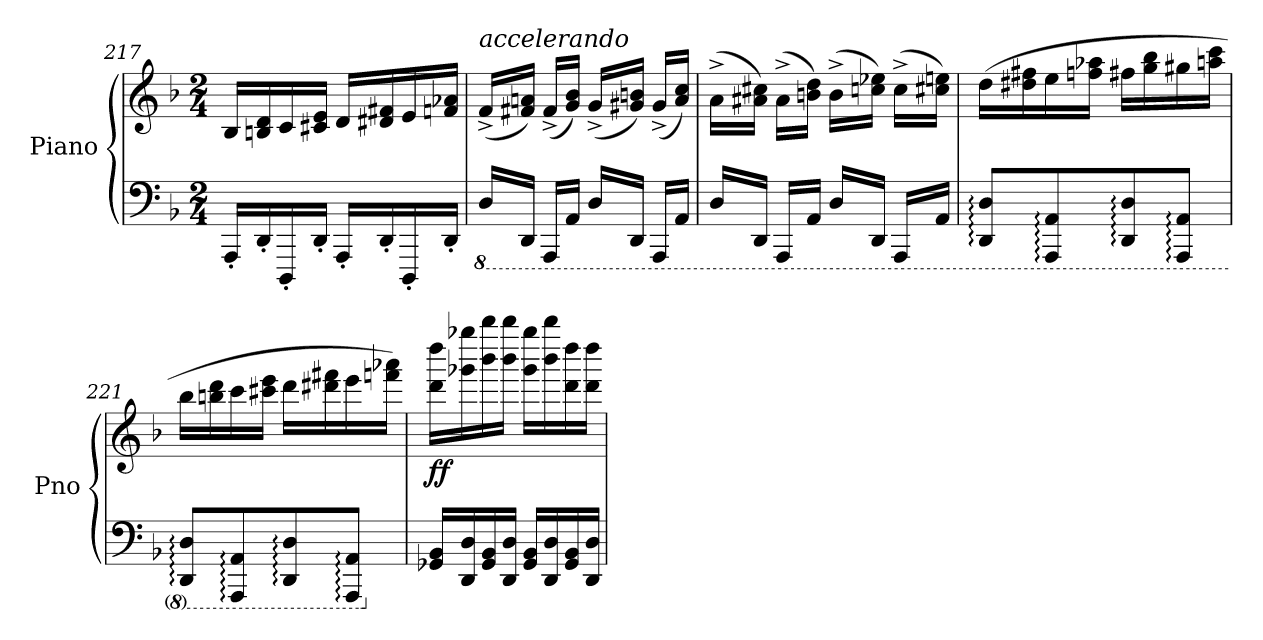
**kern	**kern	**dynam
*part1	*part1	*part1
*staff2	*staff1	*staff1/2
*I"Piano	*	*
*I'Pno	*	*
*clefF4	*clefG2	*
*k[b-]	*k[b-]	*
*M2/4	*M2/4	*
=217	=217	=217
16AAA'/LL	16B-/LL	.
16DD'/	16Bn/ 16d/	.
16DDD'/	16c/	.
16DD'/JJ	16c#X/ 16e/JJ	.
16AAA'/LL	16d/LL	.
16DD'/	16d#X/ 16f#X/	.
16DDD'/	16e/	.
16DD'/JJ	16fn/ 16a-X/JJ	.
=218	=218	=218
*8ba	*	*
!	!LO:TX:a:i:t=accelerando	!
16DD/LL	(16f^/LL	.
16DDD/JJ	16f#X/ 16an/JJ)	.
16AAAA/LL	(16f#^/LL	.
16AAA/JJ	16g/ 16b-/JJ)	.
16DD/LL	(16g^/LL	.
16DDD/JJ	16g#X/ 16bn/JJ)	.
16AAAA/LL	(16g#^/LL	.
16AAA/JJ	16a/ 16cc/JJ)	.
=219	=219	=219
16DD/LL	(16a^\LL	.
16DDD/JJ	16a#X\ 16cc#X\JJ)	.
16AAAA/LL	(16a#^\LL	.
16AAA/JJ	16bn\ 16dd\JJ)	.
16DD/LL	(16b^\LL	.
16DDD/JJ	16ccn\ 16ee-X\JJ)	.
16AAAA/LL	(16cc^\LL	.
16AAA/JJ	16cc#X\ 16een\JJ)	.
=220	=220	=220
8DDD/:: 8DD/::L	(16dd\LL	.
.	16dd#X\ 16ff#X\	.
8AAAA/:: 8AAA/::	16ee\	.
.	16ffn\ 16aa-X\JJ	.
8DDD/:: 8DD/::	16ff#X\LL	.
.	16gg\ 16bb-\	.
8AAAA/:: 8AAA/::J	16gg#X\	.
.	16aan\ 16ccc\JJ	.
=221	=221	=221
8DDD/:: 8DD/::L	16bb-\LL	.
.	16bbn\ 16ddd\	.
8AAAA/:: 8AAA/::	16ccc\	.
.	16ccc#X\ 16eee\JJ	.
8DDD/:: 8DD/::	16ddd\LL	.
.	16ddd#X\ 16fff#X\	.
8AAAA/:: 8AAA/::J	16eee\	.
.	16fffn\ 16aaa-X\JJ)	.
=222	=222	=222
*X8ba	*	*
!	!	!LO:DY:b
16GG-X/ 16BB-/LL	16ddd\ 16dddd\LL	ff
16DD/ 16D/	16ggg-X\ 16gggg-X\	.
16GG-/ 16BB-/	16bbb-\ 16bbbb-\	.
16DD/ 16D/JJ	16bbb-\ 16bbbb-\JJ	.
16GG-/ 16BB-/LL	16ggg-\ 16gggg-\LL	.
16DD/ 16D/	16bbb-\ 16bbbb-\	.
16GG-/ 16BB-/	16ddd\ 16dddd\	.
16DD/ 16D/JJ	16ddd\ 16dddd\JJ	.
=	=	=
*-	*-	*-
